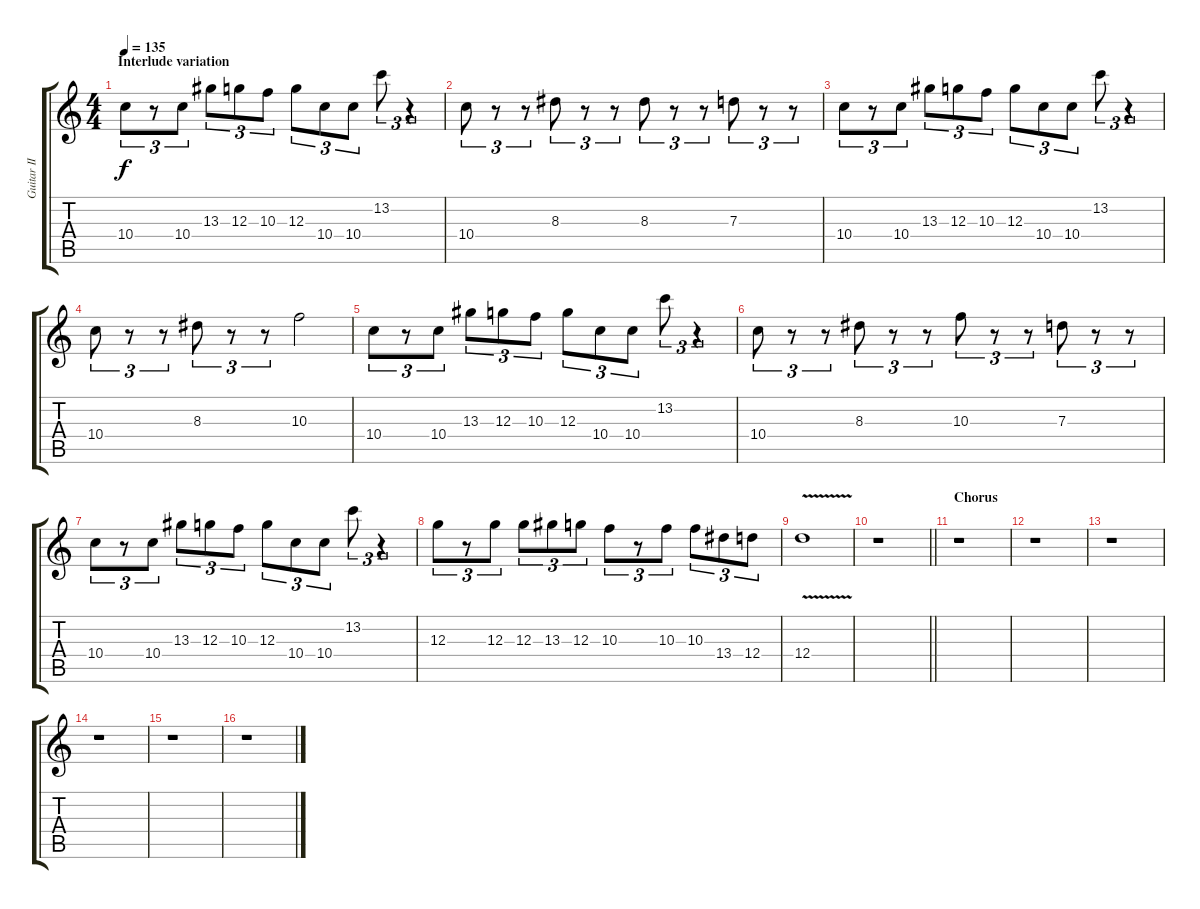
\track ("Guitar II" "Guitar II") {instrument overdrivenguitar}
\staff {score tabs}
\tuning (E4 B3 G3 D3 A2 E2) {hide}
\ts (4 4)
\section ("" "Interlude variation")
\tempo 135
\clef g2
\ks c
10.4.8{tu (3 2) dy f} r.8{tu (3 2)} 10.4.8{tu (3 2)} 13.3.8{tu (3 2)} 12.3.8{tu (3 2)} 10.3.8{tu (3 2)} 12.3.8{tu (3 2)} 10.4.8{tu (3 2)} 10.4.8{tu (3 2)} 13.2.8{tu (3 2)} r.4{tu (3 2)} |
10.4.8{tu (3 2)} r.8{tu (3 2)} r.8{tu (3 2)} 8.3.8{tu (3 2)} r.8{tu (3 2)} r.8{tu (3 2)} 8.3.8{tu (3 2)} r.8{tu (3 2)} r.8{tu (3 2)} 7.3.8{tu (3 2)} r.8{tu (3 2)} r.8{tu (3 2)} |
10.4.8{tu (3 2)} r.8{tu (3 2)} 10.4.8{tu (3 2)} 13.3.8{tu (3 2)} 12.3.8{tu (3 2)} 10.3.8{tu (3 2)} 12.3.8{tu (3 2)} 10.4.8{tu (3 2)} 10.4.8{tu (3 2)} 13.2.8{tu (3 2)} r.4{tu (3 2)} |
10.4.8{tu (3 2)} r.8{tu (3 2)} r.8{tu (3 2)} 8.3.8{tu (3 2)} r.8{tu (3 2)} r.8{tu (3 2)} 10.3.2 |
10.4.8{tu (3 2)} r.8{tu (3 2)} 10.4.8{tu (3 2)} 13.3.8{tu (3 2)} 12.3.8{tu (3 2)} 10.3.8{tu (3 2)} 12.3.8{tu (3 2)} 10.4.8{tu (3 2)} 10.4.8{tu (3 2)} 13.2.8{tu (3 2)} r.4{tu (3 2)} |
10.4.8{tu (3 2)} r.8{tu (3 2)} r.8{tu (3 2)} 8.3.8{tu (3 2)} r.8{tu (3 2)} r.8{tu (3 2)} 10.3.8{tu (3 2)} r.8{tu (3 2)} r.8{tu (3 2)} 7.3.8{tu (3 2)} r.8{tu (3 2)} r.8{tu (3 2)} |
10.4.8{tu (3 2)} r.8{tu (3 2)} 10.4.8{tu (3 2)} 13.3.8{tu (3 2)} 12.3.8{tu (3 2)} 10.3.8{tu (3 2)} 12.3.8{tu (3 2)} 10.4.8{tu (3 2)} 10.4.8{tu (3 2)} 13.2.8{tu (3 2)} r.4{tu (3 2)} |
12.3.8{tu (3 2)} r.8{tu (3 2)} 12.3.8{tu (3 2)} 12.3.8{tu (3 2)} 13.3.8{tu (3 2)} 12.3.8{tu (3 2)} 10.3.8{tu (3 2)} r.8{tu (3 2)} 10.3.8{tu (3 2)} 10.3.8{tu (3 2)} 13.4.8{tu (3 2)} 12.4.8{tu (3 2)} |
12.4{v}.1 |
\barLineRight lightlight
r.1 |
\section ("" "Chorus")
r.1 |
r.1 |
r.1 |
r.1 |
r.1 |
r.1
